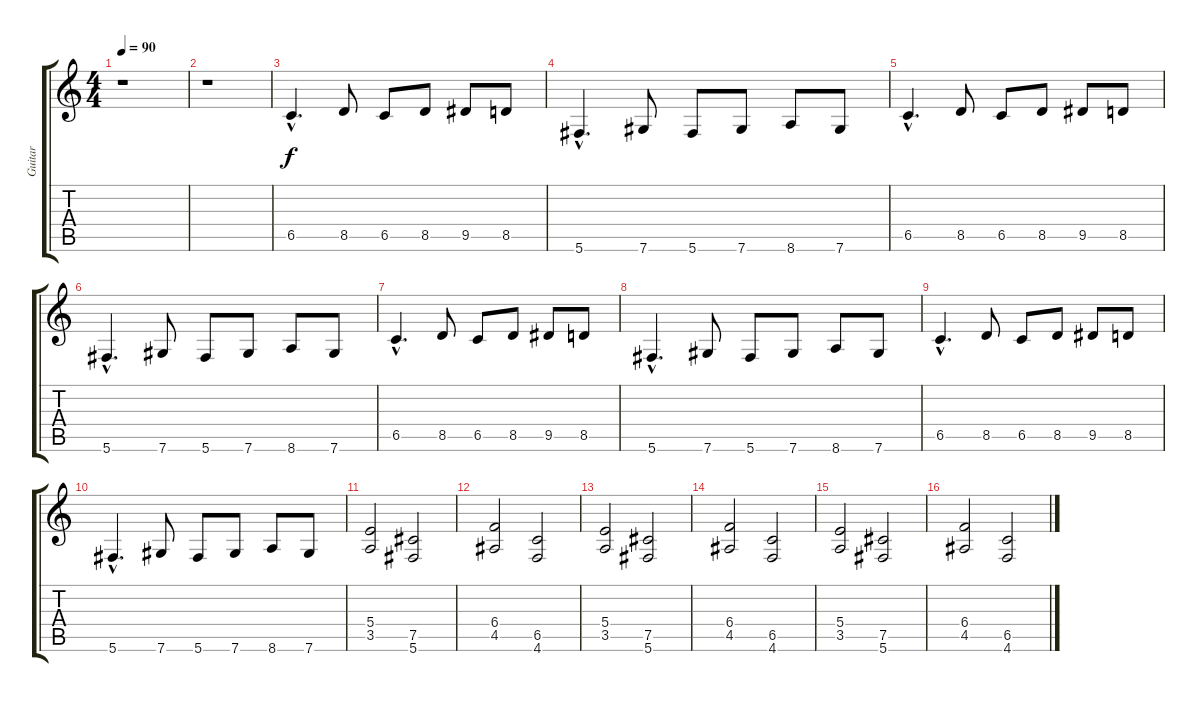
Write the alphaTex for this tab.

\track ("Guitar" "Guitar") {instrument distortionguitar}
\staff {score tabs}
\tuning (Db4 Ab3 E3 B2 Gb2 Db2) {hide}
\ts (4 4)
\tempo 90
\clef g2
\ks c
r.1{dy f instrument distortionguitar} |
r.1 |
6.5{hac}.4{d} 8.5.8 6.5.8 8.5.8 9.5.8 8.5.8 |
5.6{hac}.4{d} 7.6.8 5.6.8 7.6.8 8.6.8 7.6.8 |
6.5{hac}.4{d} 8.5.8 6.5.8 8.5.8 9.5.8 8.5.8 |
5.6{hac}.4{d} 7.6.8 5.6.8 7.6.8 8.6.8 7.6.8 |
6.5{hac}.4{d} 8.5.8 6.5.8 8.5.8 9.5.8 8.5.8 |
5.6{hac}.4{d} 7.6.8 5.6.8 7.6.8 8.6.8 7.6.8 |
6.5{hac}.4{d} 8.5.8 6.5.8 8.5.8 9.5.8 8.5.8 |
5.6{hac}.4{d} 7.6.8 5.6.8 7.6.8 8.6.8 7.6.8 |
(5.4 3.5).2 (7.5 5.6).2 |
(6.4 4.5).2 (6.5 4.6).2 |
(5.4 3.5).2 (7.5 5.6).2 |
(6.4 4.5).2 (6.5 4.6).2 |
(5.4 3.5).2 (7.5 5.6).2 |
(6.4 4.5).2 (6.5 4.6).2
